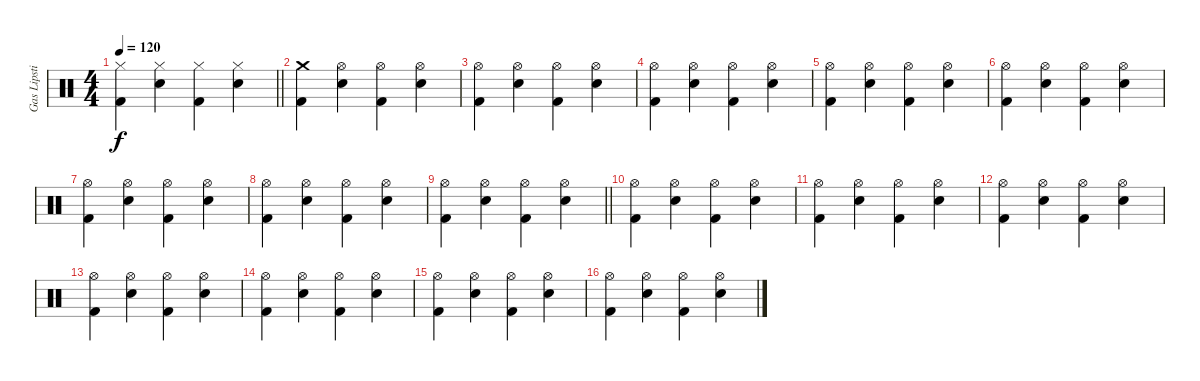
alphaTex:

\track ("Gas Lipstick" "Gas Lipsti") {instrument percussion}
\staff {score}
\articulation defaults
\ts (4 4)
\tempo 120
\clef neutral
\barLineRight lightlight
\ks c
("Hi-Hat (closed)" "Kick (hit) 2").4{dy f} ("Hi-Hat (closed)" "Electric Snare (hit)").4 ("Hi-Hat (closed)" "Kick (hit) 2").4 ("Hi-Hat (closed)" "Electric Snare (hit)").4 |
("Crash medium (hit)" "Kick (hit) 2").4 ("Hi-Hat (open)" "Electric Snare (hit)").4 ("Hi-Hat (open)" "Kick (hit) 2").4 ("Hi-Hat (open)" "Electric Snare (hit)").4 |
("Hi-Hat (open)" "Kick (hit) 2").4 ("Hi-Hat (open)" "Electric Snare (hit)").4 ("Hi-Hat (open)" "Kick (hit) 2").4 ("Hi-Hat (open)" "Electric Snare (hit)").4 |
("Hi-Hat (open)" "Kick (hit) 2").4 ("Hi-Hat (open)" "Electric Snare (hit)").4 ("Hi-Hat (open)" "Kick (hit) 2").4 ("Hi-Hat (open)" "Electric Snare (hit)").4 |
("Hi-Hat (open)" "Kick (hit) 2").4 ("Hi-Hat (open)" "Electric Snare (hit)").4 ("Hi-Hat (open)" "Kick (hit) 2").4 ("Hi-Hat (open)" "Electric Snare (hit)").4 |
("Hi-Hat (open)" "Kick (hit) 2").4 ("Hi-Hat (open)" "Electric Snare (hit)").4 ("Hi-Hat (open)" "Kick (hit) 2").4 ("Hi-Hat (open)" "Electric Snare (hit)").4 |
("Hi-Hat (open)" "Kick (hit) 2").4 ("Hi-Hat (open)" "Electric Snare (hit)").4 ("Hi-Hat (open)" "Kick (hit) 2").4 ("Hi-Hat (open)" "Electric Snare (hit)").4 |
("Hi-Hat (open)" "Kick (hit) 2").4 ("Hi-Hat (open)" "Electric Snare (hit)").4 ("Hi-Hat (open)" "Kick (hit) 2").4 ("Hi-Hat (open)" "Electric Snare (hit)").4 |
\barLineRight lightlight
("Hi-Hat (open)" "Kick (hit) 2").4 ("Hi-Hat (open)" "Electric Snare (hit)").4 ("Hi-Hat (open)" "Kick (hit) 2").4 ("Hi-Hat (open)" "Electric Snare (hit)").4 |
("Hi-Hat (open)" "Kick (hit) 2").4 ("Hi-Hat (open)" "Electric Snare (hit)").4 ("Hi-Hat (open)" "Kick (hit) 2").4 ("Hi-Hat (open)" "Electric Snare (hit)").4 |
("Hi-Hat (open)" "Kick (hit) 2").4 ("Hi-Hat (open)" "Electric Snare (hit)").4 ("Hi-Hat (open)" "Kick (hit) 2").4 ("Hi-Hat (open)" "Electric Snare (hit)").4 |
("Hi-Hat (open)" "Kick (hit) 2").4 ("Hi-Hat (open)" "Electric Snare (hit)").4 ("Hi-Hat (open)" "Kick (hit) 2").4 ("Hi-Hat (open)" "Electric Snare (hit)").4 |
("Hi-Hat (open)" "Kick (hit) 2").4 ("Hi-Hat (open)" "Electric Snare (hit)").4 ("Hi-Hat (open)" "Kick (hit) 2").4 ("Hi-Hat (open)" "Electric Snare (hit)").4 |
("Hi-Hat (open)" "Kick (hit) 2").4 ("Hi-Hat (open)" "Electric Snare (hit)").4 ("Hi-Hat (open)" "Kick (hit) 2").4 ("Hi-Hat (open)" "Electric Snare (hit)").4 |
("Hi-Hat (open)" "Kick (hit) 2").4 ("Hi-Hat (open)" "Electric Snare (hit)").4 ("Hi-Hat (open)" "Kick (hit) 2").4 ("Hi-Hat (open)" "Electric Snare (hit)").4 |
("Hi-Hat (open)" "Kick (hit) 2").4 ("Hi-Hat (open)" "Electric Snare (hit)").4 ("Hi-Hat (open)" "Kick (hit) 2").4 ("Hi-Hat (open)" "Electric Snare (hit)").4
